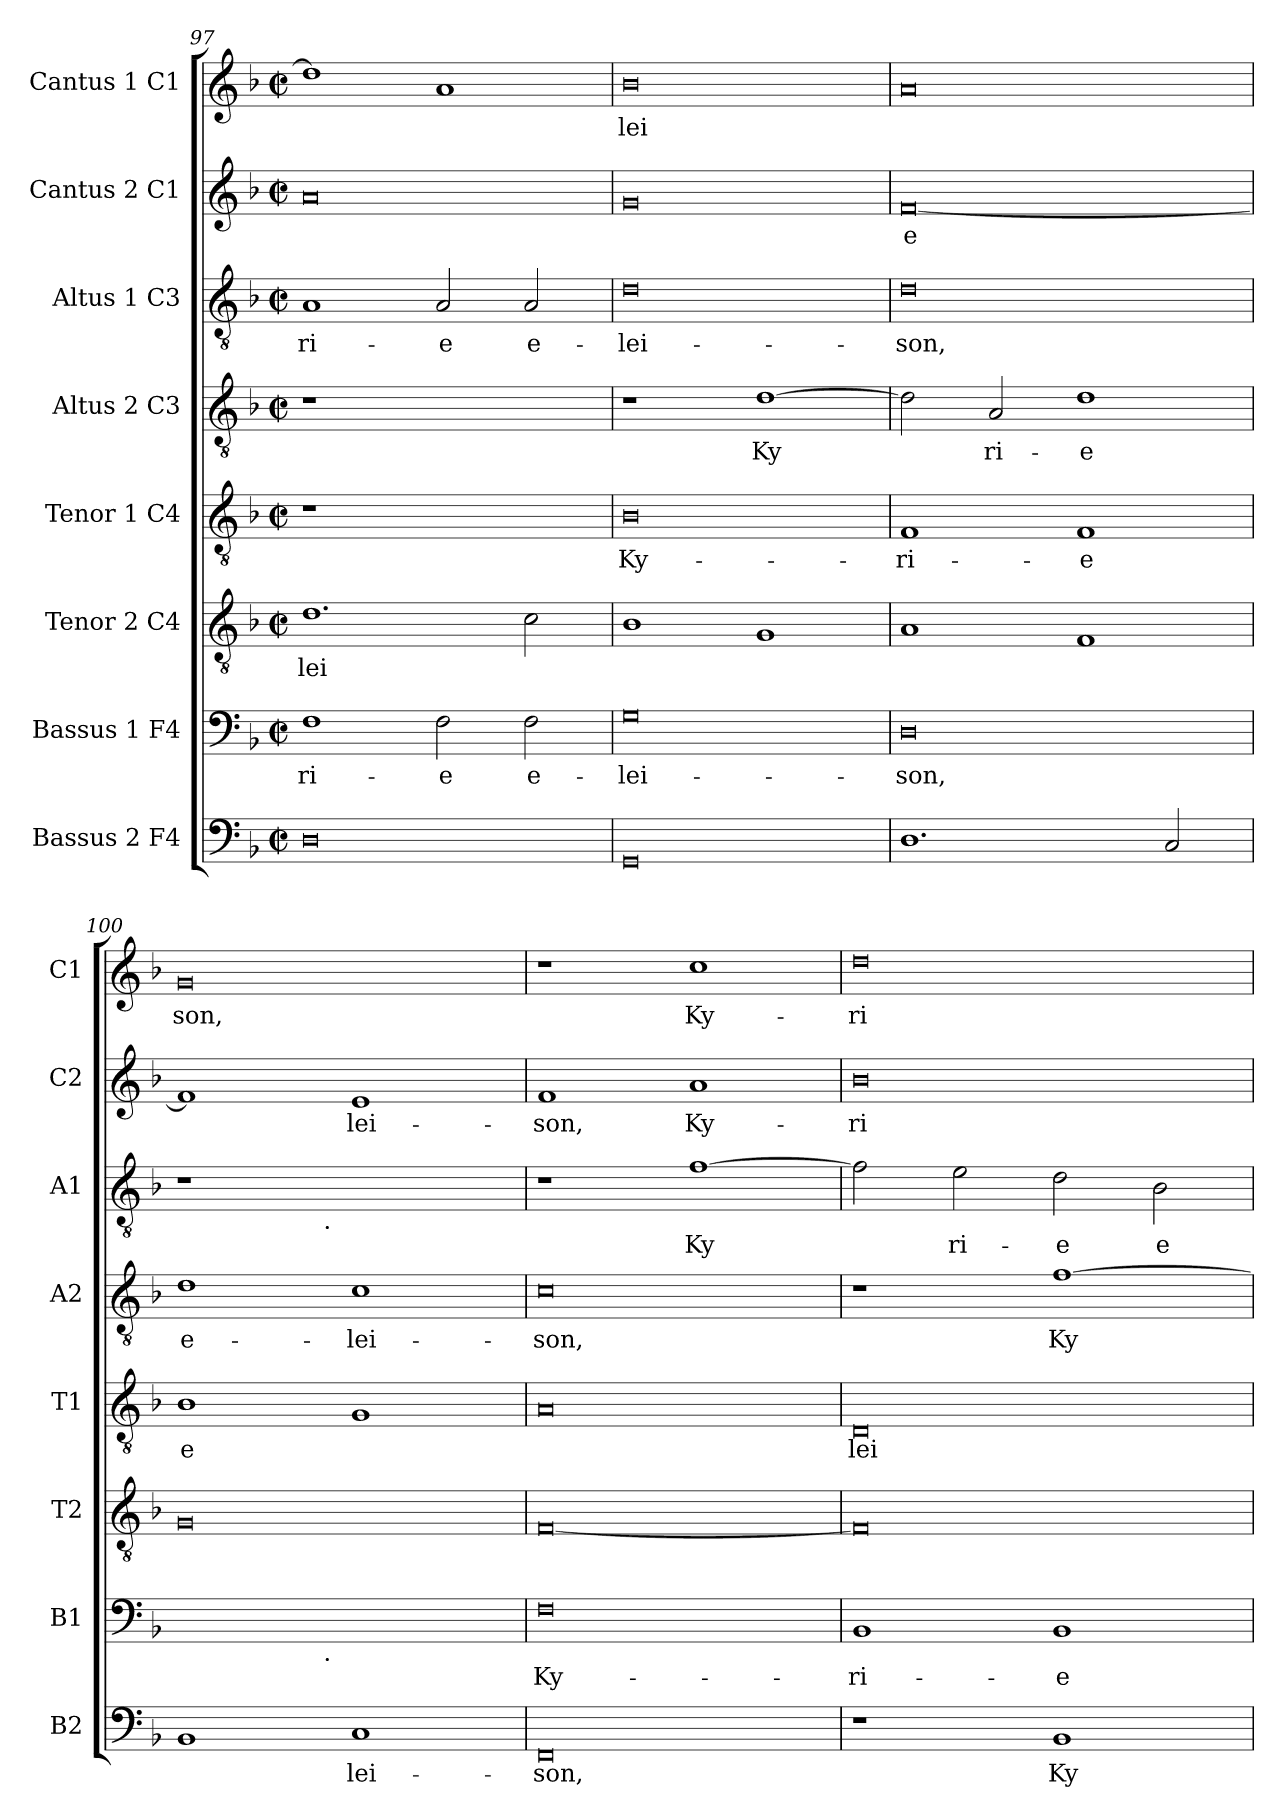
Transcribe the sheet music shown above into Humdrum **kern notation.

**kern	**text	**kern	**text	**kern	**text	**kern	**text	**kern	**text	**kern	**text	**kern	**text	**kern	**text
*part8	*part8	*part7	*part7	*part6	*part6	*part5	*part5	*part4	*part4	*part3	*part3	*part2	*part2	*part1	*part1
*staff8	*staff8	*staff7	*staff7	*staff6	*staff6	*staff5	*staff5	*staff4	*staff4	*staff3	*staff3	*staff2	*staff2	*staff1	*staff1
*I"Bassus 2  F4	*	*I"Bassus 1  F4	*	*I"Tenor 2  C4	*	*I"Tenor 1  C4	*	*I"Altus 2  C3	*	*I"Altus 1  C3	*	*I"Cantus 2  C1	*	*I"Cantus 1  C1	*
*I'B2	*	*I'B1	*	*I'T2	*	*I'T1	*	*I'A2	*	*I'A1	*	*I'C2	*	*I'C1	*
!!LO:PB:g=z
*clefF4	*	*clefF4	*	*clefGv2	*	*clefGv2	*	*clefGv2	*	*clefGv2	*	*clefG2	*	*clefG2	*
*k[b-]	*	*k[b-]	*	*k[b-]	*	*k[b-]	*	*k[b-]	*	*k[b-]	*	*k[b-]	*	*k[b-]	*
*F:	*	*F:	*	*F:	*	*F:	*	*F:	*	*F:	*	*F:	*	*F:	*
*M2/2	*	*M2/2	*	*M2/2	*	*M2/2	*	*M2/2	*	*M2/2	*	*M2/2	*	*M2/2	*
*met(c|)	*	*met(c|)	*	*met(c|)	*	*met(c|)	*	*met(c|)	*	*met(c|)	*	*met(c|)	*	*met(c|)	*
=97	=97	=97	=97	=97	=97	=97	=97	=97	=97	=97	=97	=97	=97	=97	=97
!	!LO:LY:b:cj	!	!LO:LY:b:cj	!	!LO:LY:b:cj	!	!	!	!	!	!LO:LY:b:cj	!	!LO:LY:b:cj	!	!LO:LY:b:cj
0D	--	1F	-ri-	1.d	-lei-	1r	.	1r	.	1A	-ri-	0a	.	1dd]	--
!	!	!	!LO:LY:b:cj	!	!	!	!	!	!	!	!LO:LY:b:cj	!	!	!	!LO:LY:b:cj
.	.	2F\	-e	.	.	1ryy	.	1ryy	.	2A/	-e	.	.	1a	--
!	!	!	!LO:LY:b:cj	!	!LO:LY:b:cj	!	!	!	!	!	!LO:LY:b:cj	!	!	!	!
.	.	2F\	e-	2c\	--	.	.	.	.	2A/	e-	.	.	.	.
!!LO:PB:g=z
=98	=98	=98	=98	=98	=98	=98	=98	=98	=98	=98	=98	=98	=98	=98	=98
!	!LO:LY:b:cj	!	!LO:LY:b:cj	!	!LO:LY:b:cj	!	!LO:LY:b:cj	!	!	!	!LO:LY:b:cj	!	!LO:LY:b:cj	!	!LO:LY:b:cj
0GG	--	0G	-lei-	1B-	--	0B-	Ky-	1r	.	0d	-lei-	0g	.	0b-	-lei-
!	!	!	!	!	!LO:LY:b:cj	!	!	!	!LO:LY:b:cj	!	!	!	!	!	!
.	.	.	.	1G	--	.	.	[>1d	Ky-	.	.	.	.	.	.
=99	=99	=99	=99	=99	=99	=99	=99	=99	=99	=99	=99	=99	=99	=99	=99
!	!LO:LY:b:cj	!	!LO:LY:b:cj	!	!LO:LY:b:cj	!	!LO:LY:b:cj	!	!LO:LY:b:cj	!	!LO:LY:b:cj	!	!LO:LY:b:cj	!	!LO:LY:b:cj
1.D	--	0D	-son,	1A	--	1F	-ri-	2d\]	--	0d	-son,	[<0f	e-	0a	--
!	!	!	!	!	!	!	!	!	!LO:LY:b:cj	!	!	!	!	!	!
.	.	.	.	.	.	.	.	2A/	-ri-	.	.	.	.	.	.
!	!	!	!	!	!LO:LY:b:cj	!	!LO:LY:b:cj	!	!LO:LY:b:cj	!	!	!	!	!	!
.	.	.	.	1F	--	1F	-e	1d	-e	.	.	.	.	.	.
!	!LO:LY:b:cj	!	!	!	!	!	!	!	!	!	!	!	!	!	!
2C/	--	.	.	.	.	.	.	.	.	.	.	.	.	.	.
=100	=100	=100	=100	=100	=100	=100	=100	=100	=100	=100	=100	=100	=100	=100	=100
!	!LO:LY:b:cj	!	!	!	!LO:LY:b:cj	!	!LO:LY:b:cj	!	!LO:LY:b:cj	!	!	!	!LO:LY:b:cj	!	!LO:LY:b:cj
*	*	*	*	*	*	*	*	*	*	*^	*	*	*	*	*
1BB-	--	2...ryy	.	0G	--	1B-	e-	1d	e-	1r	2...ryy	.	1f]	--	0g	-son,
!	!	!	!	!	!	!	!	!	!	!	!LO:TX:b:t=.	!	!	!	!	!
!	!	!LO:TX:b:t=.	!	!	!	!	!	!	!	!	!	!	!	!	!	!
.	.	1ryy	.	.	.	.	.	.	.	.	1ryy	.	.	.	.	.
!	!LO:LY:b:cj	!	!	!	!	!	!LO:LY:b:cj	!	!LO:LY:b:cj	!	!	!	!	!LO:LY:b:cj	!	!
1C	-lei-	.	.	.	.	1G	--	1c	-lei-	1ryy	.	.	1e	-lei-	.	.
.	.	16ryy	.	.	.	.	.	.	.	.	16ryy	.	.	.	.	.
=101	=101	=101	=101	=101	=101	=101	=101	=101	=101	=101	=101	=101	=101	=101	=101	=101
!	!LO:LY:b:cj	!	!LO:LY:b:cj	!	!LO:LY:b:cj	!	!LO:LY:b:cj	!	!LO:LY:b:cj	!	!	!	!	!LO:LY:b:cj	!	!
*	*	*	*	*	*	*	*	*	*	*v	*v	*	*	*	*	*
0FF	-son,	0F	Ky-	[<0F	--	0A	--	0c	-son,	1r	.	1f	-son,	1r	.
!	!	!	!	!	!	!	!	!	!	!	!LO:LY:b:cj	!	!LO:LY:b:cj	!	!LO:LY:b:cj
.	.	.	.	.	.	.	.	.	.	[>1f	Ky-	1a	Ky-	1cc	Ky-
=102	=102	=102	=102	=102	=102	=102	=102	=102	=102	=102	=102	=102	=102	=102	=102
!	!	!	!LO:LY:b:cj	!	!LO:LY:b:cj	!	!LO:LY:b:cj	!	!	!	!LO:LY:b:cj	!	!LO:LY:b:cj	!	!LO:LY:b:cj
1r	.	1BB-	-ri-	0F]	--	0D	-lei-	1r	.	2f\]	--	0b-	-ri-	0dd	-ri-
!	!	!	!	!	!	!	!	!	!	!	!LO:LY:b:cj	!	!	!	!
.	.	.	.	.	.	.	.	.	.	2e\	-ri-	.	.	.	.
!	!LO:LY:b:cj	!	!LO:LY:b:cj	!	!	!	!	!	!LO:LY:b:cj	!	!LO:LY:b:cj	!	!	!	!
1BB-	Ky-	1BB-	-e	.	.	.	.	[>1f	Ky-	2d\	-e	.	.	.	.
!	!	!	!	!	!	!	!	!	!	!	!LO:LY:b:cj	!	!	!	!
.	.	.	.	.	.	.	.	.	.	2B-\	e-	.	.	.	.
=	=	=	=	=	=	=	=	=	=	=	=	=	=	=	=
*-	*-	*-	*-	*-	*-	*-	*-	*-	*-	*-	*-	*-	*-	*-	*-
